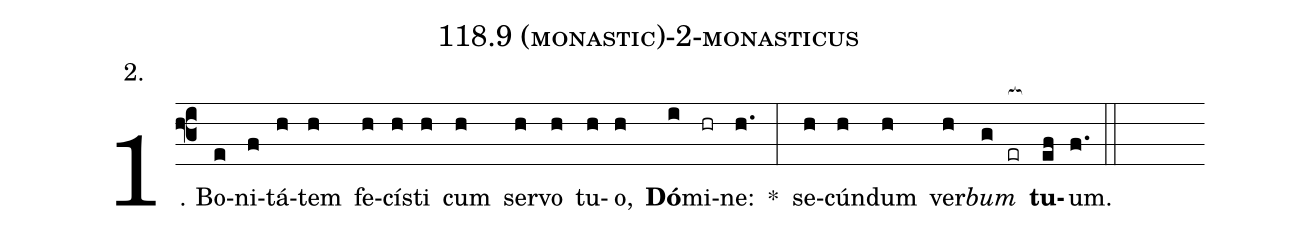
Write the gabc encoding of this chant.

name: 118.9 (monastic)-2-monasticus;
annotation: 2.;
%%
(f3)1. Bo(e)ni(f)tá(h)tem(h) fe(h)cís(h)ti(h) cum(h) ser(h)vo(h) tu(h)o,(h) <b>Dó</b>(i)mi(hr)ne:(h.) *(:) se(h)cún(h)dum(h) ver(h)<i>bum</i>(g er[ocb:1{]) <b>tu</b>(ef[ocb:0}])um.(f.) (::)
